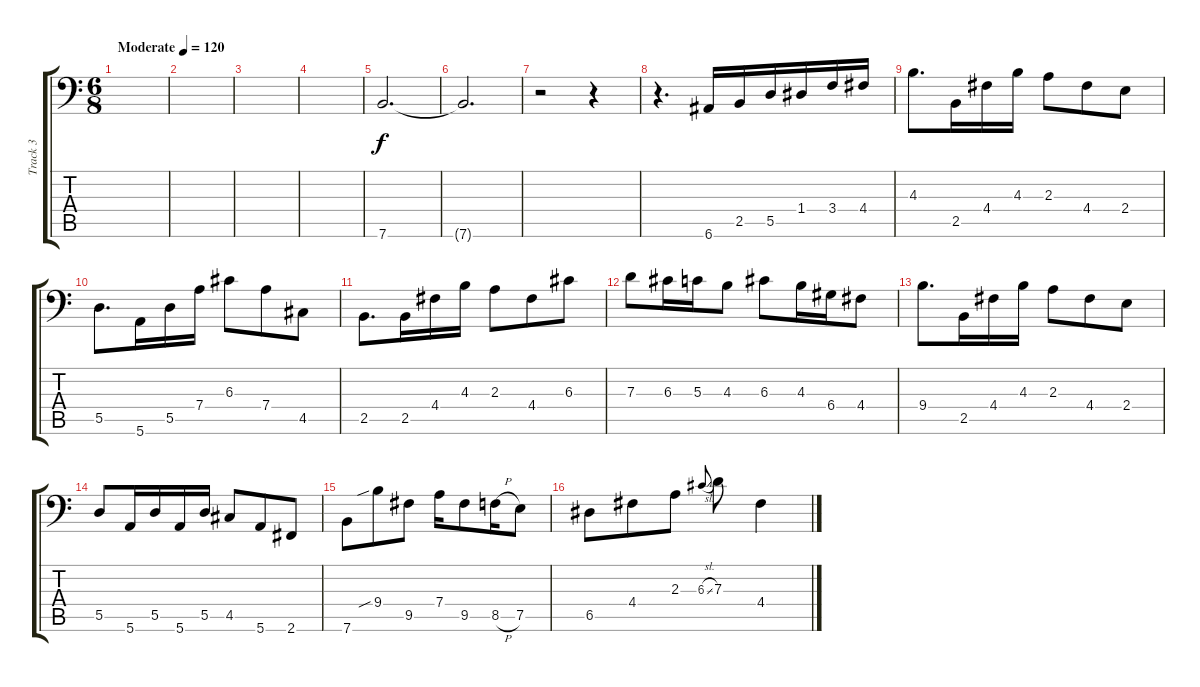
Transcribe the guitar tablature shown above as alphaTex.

\track ("Track 3" "Track 3") {instrument acousticbass}
\staff {score tabs}
\tuning (E3 B2 G2 D2 A1 E1) {hide}
\ts (6 8)
\tempo (120 "Moderate")
\clef f4
\ks c
|
|
|
|
7.6.2{d} |
7.6{t}.2{d} |
r.2 r.4 |
r.4{d} 6.6.16 2.5.16 5.5.16 1.4.16 3.4.16 4.4.16 |
4.3.8{d} 2.5.16 4.4.16 4.3.16 2.3.8 4.4.8 2.4.8 |
5.5.8{d} 5.6.16 5.5.16 7.4.16 6.3.8 7.4.8 4.5.8 |
2.5.8{d} 2.5.16 4.4.16 4.3.16 2.3.8 4.4.8 6.3.8 |
7.3.8 6.3.16 5.3.16 4.3.8 6.3.8 4.3.16 6.4.16 4.4.8 |
9.4.8{d} 2.5.16 4.4.16 4.3.16 2.3.8 4.4.8 2.4.8 |
5.5.8 5.6.16 5.5.16 5.6.16 5.5.16 4.5.8 5.6.8 2.6.8 |
7.6.8 9.4{sib}.8 9.5.8 7.4.16 9.5.8 8.5{h}.16 7.5.8 |
6.5.8 4.4.8 2.3.8 6.3{sl}.8{gr onbeat} 7.3.8 4.4.4
